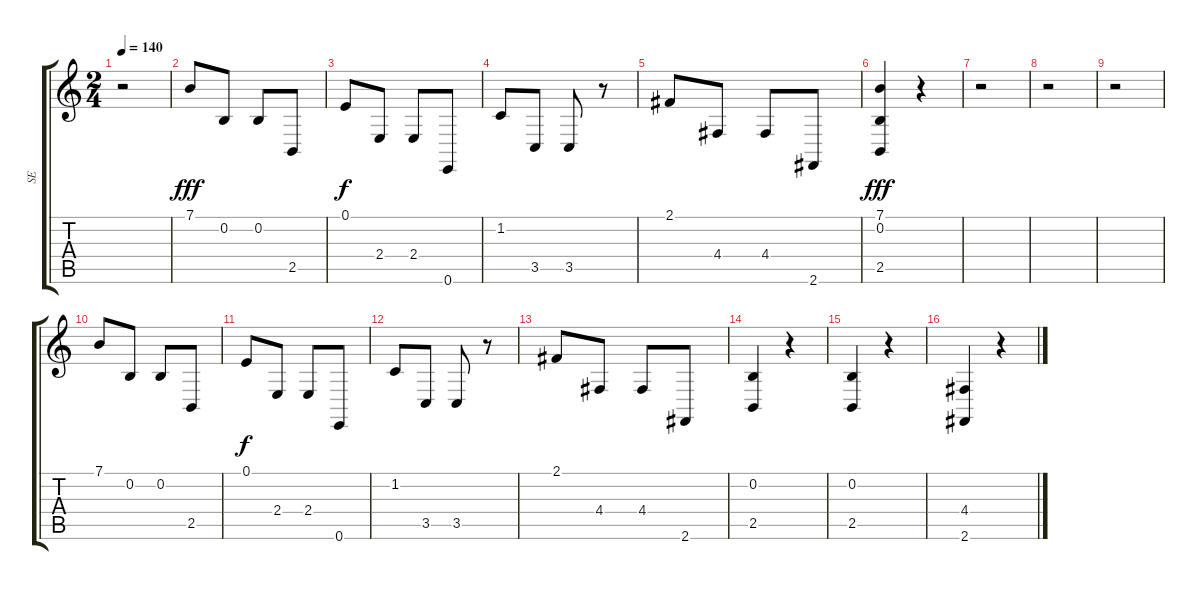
\track ("SE" "SE") {instrument stringensemble1}
\staff {score tabs}
\tuning (E4 B3 G3 D3 A2 E2) {hide}
\ts (2 4)
\tempo 140
\clef g2
\ks c
r.2{dy f} |
7.1.8{dy fff} 0.2.8 0.2.8 2.5.8 |
0.1.8{dy f} 2.4.8 2.4.8 0.6.8 |
1.2.8 3.5.8 3.5.8 r.8 |
2.1.8 4.4.8 4.4.8 2.6.8 |
(7.1 0.2 2.5).4{dy fff} r.4 |
r.2 |
r.2 |
r.2 |
7.1.8 0.2.8 0.2.8 2.5.8 |
0.1.8{dy f} 2.4.8 2.4.8 0.6.8 |
1.2.8 3.5.8 3.5.8 r.8 |
2.1.8 4.4.8 4.4.8 2.6.8 |
(0.2 2.5).4 r.4 |
(0.2 2.5).4 r.4 |
(4.4 2.6).4 r.4
